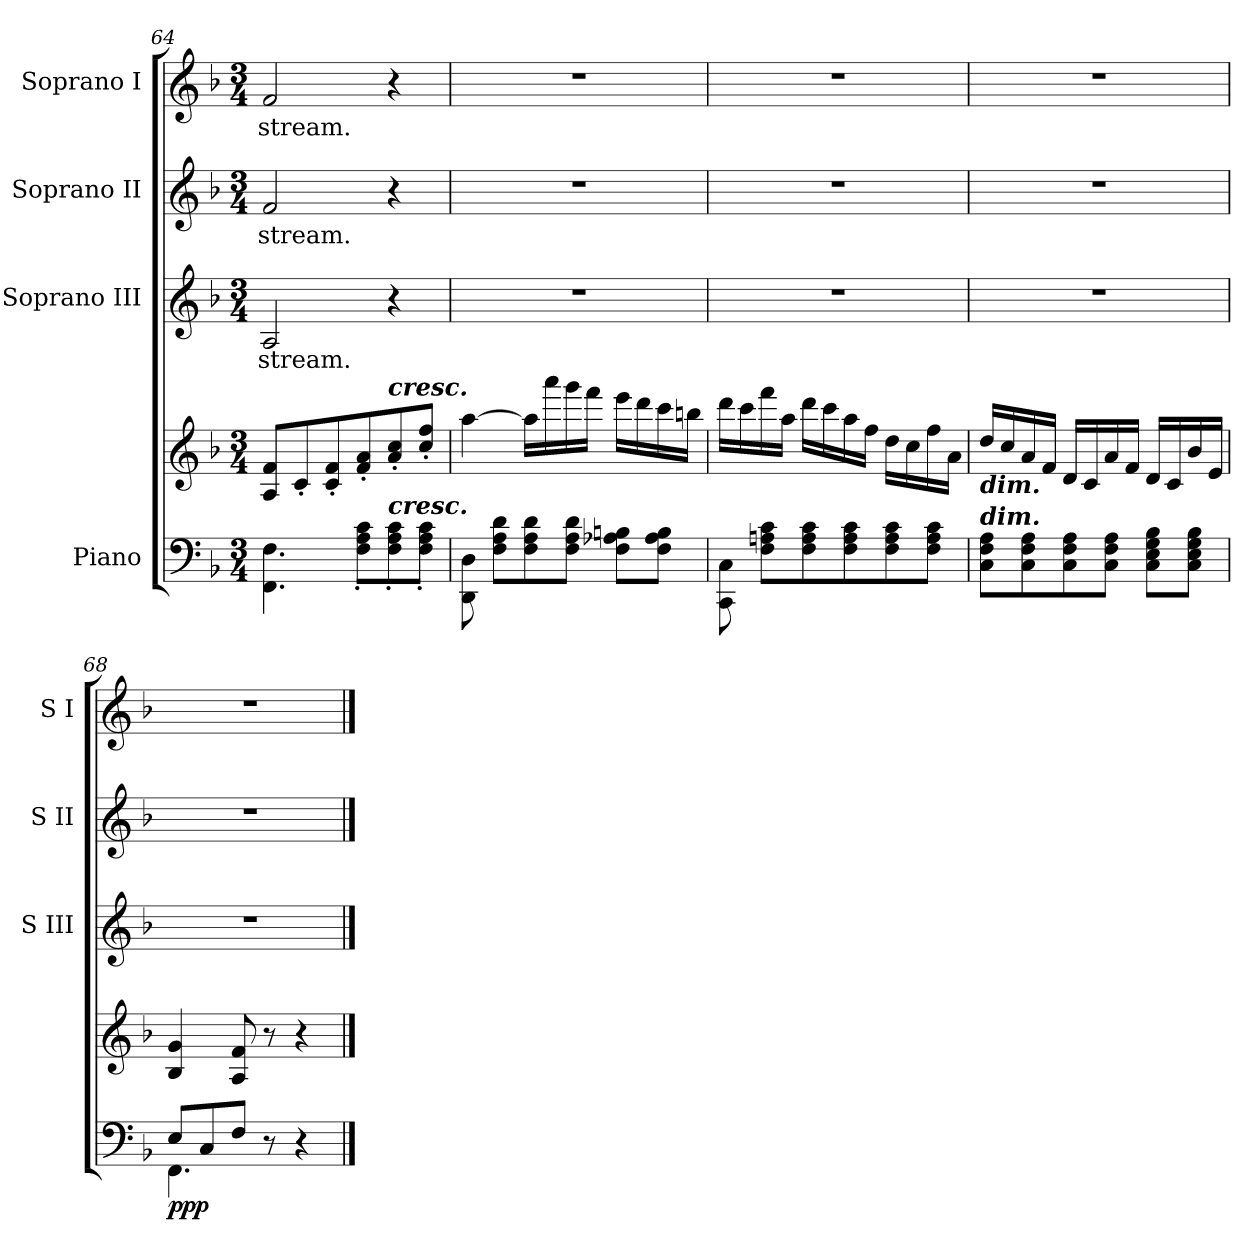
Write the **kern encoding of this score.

**kern	**kern	**dynam	**kern	**text	**kern	**text	**kern	**text
*part4	*part4	*part4	*part3	*part3	*part2	*part2	*part1	*part1
*staff5	*staff4	*staff4/5	*staff3	*staff3	*staff2	*staff2	*staff1	*staff1
*I"Piano	*	*	*I"Soprano III	*	*I"Soprano II	*	*I"Soprano I	*
*	*	*	*I'S III	*	*I'S II	*	*I'S I	*
*clefF4	*clefG2	*	*clefG2	*	*clefG2	*	*clefG2	*
*k[b-]	*k[b-]	*	*k[b-]	*	*k[b-]	*	*k[b-]	*
*F:	*F:	*	*F:	*	*F:	*	*F:	*
*M3/4	*M3/4	*	*M3/4	*	*M3/4	*	*M3/4	*
=64	=64	=64	=64	=64	=64	=64	=64	=64
*^	*	*	*	*	*	*	*	*
!	!	!	!	!	!LO:LY:b	!	!LO:LY:b	!	!LO:LY:b
2.ryy	4.FF 4.F	8A 8fL	.	2A	stream.	2f	stream.	2f	stream.
.	.	8c'	.	.	.	.	.	.	.
.	.	8c' 8f'	.	.	.	.	.	.	.
.	8F' 8A' 8c'L	8f' 8a'	.	.	.	.	.	.	.
!	!	!LO:TX:a:Bi:t=cresc.	!	!	!	!	!	!	!
!	!LO:TX:a:Bi:t=cresc.	!	!	!	!	!	!	!	!
.	8F' 8A' 8c'	8a' 8cc'	.	4r	.	4r	.	4r	.
.	8F' 8A' 8c'J	8cc' 8ff'J	.	.	.	.	.	.	.
=65	=65	=65	=65	=65	=65	=65	=65	=65	=65
!	!	!	!	!LO:N:vis=1	!	!LO:N:vis=1	!	!LO:N:vis=1	!
2.ryy	8DD 8D	[4aa	.	2.r	.	2.r	.	2.r	.
.	8F 8A 8dL	.	.	.	.	.	.	.	.
.	8F 8A 8d	16aaLL]	.	.	.	.	.	.	.
.	.	16aaa	.	.	.	.	.	.	.
.	8F 8A 8dJ	16ggg	.	.	.	.	.	.	.
.	.	16fffJJ	.	.	.	.	.	.	.
.	8F 8A-X 8BnL	16eeeLL	.	.	.	.	.	.	.
.	.	16ddd	.	.	.	.	.	.	.
.	8F 8A- 8BJ	16ccc	.	.	.	.	.	.	.
.	.	16bbnJJ	.	.	.	.	.	.	.
=66	=66	=66	=66	=66	=66	=66	=66	=66	=66
!	!	!	!	!LO:N:vis=1	!	!LO:N:vis=1	!	!LO:N:vis=1	!
2.ryy	8CC 8C	16dddLL	.	2.r	.	2.r	.	2.r	.
.	.	16ccc	.	.	.	.	.	.	.
.	8F 8An 8cL	16fff	.	.	.	.	.	.	.
.	.	16aaJJ	.	.	.	.	.	.	.
.	8F 8A 8c	16dddLL	.	.	.	.	.	.	.
.	.	16ccc	.	.	.	.	.	.	.
.	8F 8A 8c	16aa	.	.	.	.	.	.	.
.	.	16ffJJ	.	.	.	.	.	.	.
.	8F 8A 8c	16ddLL	.	.	.	.	.	.	.
.	.	16cc	.	.	.	.	.	.	.
.	8F 8A 8cJ	16ff	.	.	.	.	.	.	.
.	.	16aJJ	.	.	.	.	.	.	.
=67	=67	=67	=67	=67	=67	=67	=67	=67	=67
!	!	!LO:TX:b:Bi:t=dim.	!	!	!	!	!	!	!
!LO:TX:a:Bi:t=dim.	!	!	!	!	!	!	!	!	!
!	!	!	!	!LO:N:vis=1	!	!LO:N:vis=1	!	!LO:N:vis=1	!
2.ryy	8C 8F 8AL	16ddLL	.	2.r	.	2.r	.	2.r	.
.	.	16cc	.	.	.	.	.	.	.
.	8C 8F 8A	16a	.	.	.	.	.	.	.
.	.	16fJJ	.	.	.	.	.	.	.
.	8C 8F 8A	16dLL	.	.	.	.	.	.	.
.	.	16c	.	.	.	.	.	.	.
.	8C 8F 8AJ	16a	.	.	.	.	.	.	.
.	.	16fJJ	.	.	.	.	.	.	.
.	8C 8E 8G 8B-L	16dLL	.	.	.	.	.	.	.
.	.	16c	.	.	.	.	.	.	.
.	8C 8E 8G 8B-J	16b-	.	.	.	.	.	.	.
.	.	16eJJ	.	.	.	.	.	.	.
=68	=68	=68	=68	=68	=68	=68	=68	=68	=68
!	!	!	!LO:DY:b=2	!LO:N:vis=1	!	!LO:N:vis=1	!	!LO:N:vis=1	!
!	!	!	!LO:DY:n=1:b=2	!	!	!	!	!	!
!	!	!	!LO:DY:n=2:b	!	!	!	!	!	!
8E/L	4.FF\	4B- 4g	p p p	2.r	.	2.r	.	2.r	.
8C/	.	.	.	.	.	.	.	.	.
8F/J	.	8A 8f	.	.	.	.	.	.	.
8r	4.ryy	8r	.	.	.	.	.	.	.
4r	.	4r	.	.	.	.	.	.	.
*v	*v	*	*	*	*	*	*	*	*
==	==	==	==	==	==	==	==	==
*-	*-	*-	*-	*-	*-	*-	*-	*-
